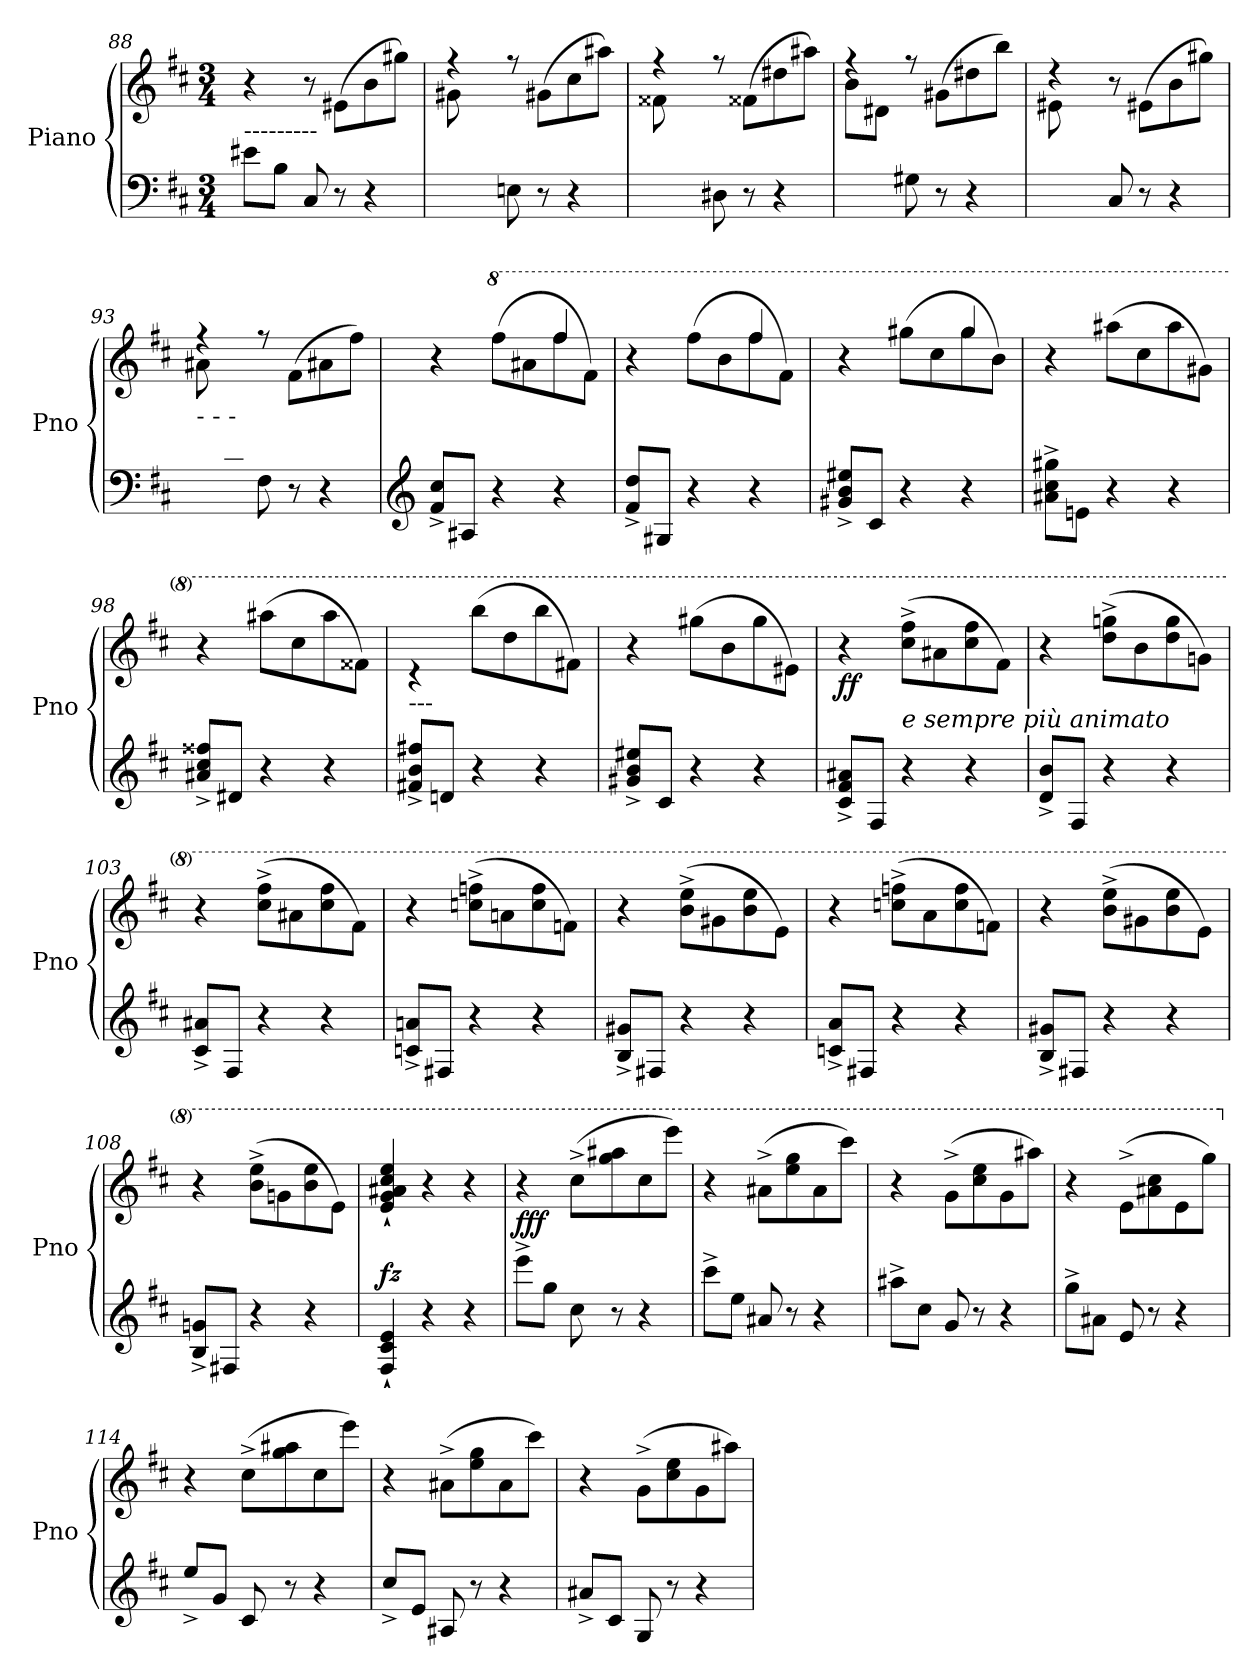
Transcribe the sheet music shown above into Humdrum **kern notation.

**kern	**kern	**dynam
*part1	*part1	*part1
*staff2	*staff1	*staff1/2
*I"Piano	*	*
*I'Pno	*	*
!!LO:LB:g=z
*clefF4	*clefG2	*
*k[f#c#]	*k[f#c#]	*
*M3/4	*M3/4	*
=88	=88	=88
!LO:TX:a:t=---------	!	!
8e#X\L	4r	.
8B\J	.	.
8C#/	8r	.
8r	(8e#X\L	.
4r	8b\	.
.	8gg#X\J)	.
=89	=89	=89
*	*^	*
8ryy	4rff	(8g#X\L	.
8A#X/J	.	2ryy	.
8En\)	8rff	.	.
8r	(8g#X\L	.	.
4r	8cc#\	.	.
.	8aa#X\J)	8ryy	.
=90	=90	=90	=90
8ryy	4rff	(8f##X\L	.
8A#X/J	.	2ryy	.
8D#X\)	8rff	.	.
8r	(8f##X\L	.	.
4r	8dd#X\	.	.
.	8aa#X\J)	8ryy	.
=91	=91	=91	=91
4ryy	4rff	(8b\L	.
.	.	8d#X\J	.
8G#X\)	8rff	2ryy	.
8r	(8g#X\L	.	.
4r	8dd#X\	.	.
.	8bb\J)	.	.
=92	=92	=92	=92
8ryy	4r	(8e#X\L	.
8B/J	.	2ryy	.
8C#/)	8r	.	.
8r	(8e#X\L	.	.
4r	8b\	.	.
.	8gg#X\J)	8ryy	.
!!LO:LB:g=z	!!
=93	=93	=93	=93
!LO:TX:a:t=-        -        -	!	!	!
8ryy	4rff	(8a#X\L	.
8c#/J	.	2ryy	.
8F#\)	8rff	.	.
8r	(8f#\L	.	.
4r	8a#X\	.	.
.	8ff#\J)	8ryy	.
=94	=94	=94	=94
*clefG2	*	*	*
!	!	!	!LO:DY:a=2
8f#/^ 8cc#/^L	4r	2ryy	other-dynamics
8A#X/J	.	.	.
*	*8va	*	*
4r	(>8fff#\L	.	.
.	8aa#X\	.	.
4r	8fff#\	4fff#/	.
.	8ff#\J)	.	.
=95	=95	=95	=95
8f#/^ 8dd/^L	4r	2ryy	.
8G#X/J	.	.	.
4r	(>8fff#\L	.	.
.	8bb\	.	.
4r	8fff#\	4fff#/	.
.	8ff#\J)	.	.
=96	=96	=96	=96
8g#X/^ 8b/^ 8ee#X/^L	4r	2ryy	.
8c#/J	.	.	.
4r	(>8ggg#X\L	.	.
.	8ccc#\	.	.
4r	8ggg#\	4ggg#/	.
.	8bb\J)	.	.
*	*v	*v	*
=97	=97	=97
8a#X\^ 8cc#\^ 8gg#X\^L	4r	.
8en\J	.	.
4r	(8aaa#X\L	.
.	8ccc#\	.
4r	8aaa#\	.
.	8gg#X\J)	.
=98	=98	=98
8a#X/^ 8cc#/^ 8ff##X/^L	4r	.
8d#X/J	.	.
4r	(8aaa#X\L	.
.	8ccc#\	.
4r	8aaa#\	.
.	8ff##X\J)	.
!!LO:LB:g=z
=99	=99	=99
!LO:TX:a:t=---	!	!
8f#X/^ 8b/^ 8ff#X/^L	4rdd	.
8dn/J	.	.
4r	(8bbb\L	.
.	8ddd\	.
4r	8bbb\	.
.	8ff#X\J)	.
=100	=100	=100
8g#X/^ 8b/^ 8ee#X/^L	4r	.
8c#/J	.	.
4r	(8ggg#X\L	.
.	8bb\	.
4r	8ggg#\	.
.	8ee#X\J)	.
=101	=101	=101
!	!	!LO:DY:b
8c#/^ 8f#/^ 8a#X/^L	4r	ff
8F#/J	.	.
!LO:TX:a:i:t=e   sempre più animato	!	!
4r	(8ccc#\^ 8fff#\^L	.
.	8aa#X\	.
4r	8ccc#\ 8fff#\	.
.	8ff#\J)	.
=102	=102	=102
8d/^ 8b/^L	4r	.
8F#/J	.	.
4r	(8ddd\^ 8gggn\^L	.
.	8bb\	.
4r	8ddd\ 8ggg\	.
.	8ggn\J)	.
=103	=103	=103
8c#/^ 8a#X/^L	4r	.
8F#/J	.	.
4r	(8ccc#\^ 8fff#\^L	.
.	8aa#X\	.
4r	8ccc#\ 8fff#\	.
.	8ff#\J)	.
!!LO:LB:g=z
=104	=104	=104
8cn/^ 8an/^L	4r	.
8F#X/J	.	.
4r	(8cccn\^ 8fffn\^L	.
.	8aan\	.
4r	8ccc\ 8fff\	.
.	8ffn\J)	.
=105	=105	=105
8B/^ 8g#X/^L	4r	.
8F#X/J	.	.
4r	(8bb\^ 8eee\^L	.
.	8gg#X\	.
4r	8bb\ 8eee\	.
.	8ee\J)	.
=106	=106	=106
8cn/^ 8a/^L	4r	.
8F#X/J	.	.
4r	(8cccn\^ 8fffn\^L	.
.	8aa\	.
4r	8ccc\ 8fff\	.
.	8ffn\J)	.
=107	=107	=107
8B/^ 8g#X/^L	4r	.
8F#X/J	.	.
4r	(8bb\^ 8eee\^L	.
.	8gg#X\	.
4r	8bb\ 8eee\	.
.	8ee\J)	.
=108	=108	=108
8B/^ 8gn/^L	4r	.
8F#X/J	.	.
4r	(8bb\^ 8eee\^L	.
.	8ggn\	.
4r	8bb\ 8eee\	.
.	8ee\J)	.
=109	=109	=109
!	!	!LO:DY:a=2
4F#/` 4c#/` 4e/`	4ee/` 4gg/` 4aa#X/` 4ccc#/` 4eee/`	fz
4r	4r	.
4r	4r	.
!!LO:PB:g=z
=110	=110	=110
!	!	!LO:DY:b
8eee^\L	4r	fff
8gg\J	.	.
8cc#\	(8ccc#^\L	.
8r	8ggg\ 8aaa#X\	.
4r	8ccc#\	.
.	8eeee\J)	.
=111	=111	=111
8ccc#^\L	4r	.
8ee\J	.	.
8a#X/	(8aa#X^\L	.
8r	8eee\ 8ggg\	.
4r	8aa#\	.
.	8cccc#\J)	.
=112	=112	=112
8aa#X^\L	4r	.
8cc#\J	.	.
8g/	(8gg^\L	.
8r	8ccc#\ 8eee\	.
4r	8gg\	.
.	8aaa#X\J)	.
=113	=113	=113
8gg^\L	4r	.
8a#X\J	.	.
8e/	(8ee^\L	.
8r	8aa#X\ 8ccc#\	.
4r	8ee\	.
.	8ggg\J)	.
=114	=114	=114
*	*X8va	*
8ee^/L	4r	.
8g/J	.	.
8c#/	(8cc#^\L	.
8r	8gg\ 8aa#X\	.
4r	8cc#\	.
.	8eee\J)	.
=115	=115	=115
8cc#^/L	4r	.
8e/J	.	.
8A#X/	(8a#X^\L	.
8r	8ee\ 8gg\	.
4r	8a#\	.
.	8ccc#\J)	.
!!LO:PB:g=z
=116	=116	=116
8a#X^/L	4r	.
8c#/J	.	.
8G/	(8g^\L	.
8r	8cc#\ 8ee\	.
4r	8g\	.
.	8aa#X\J)	.
=	=	=
*-	*-	*-
